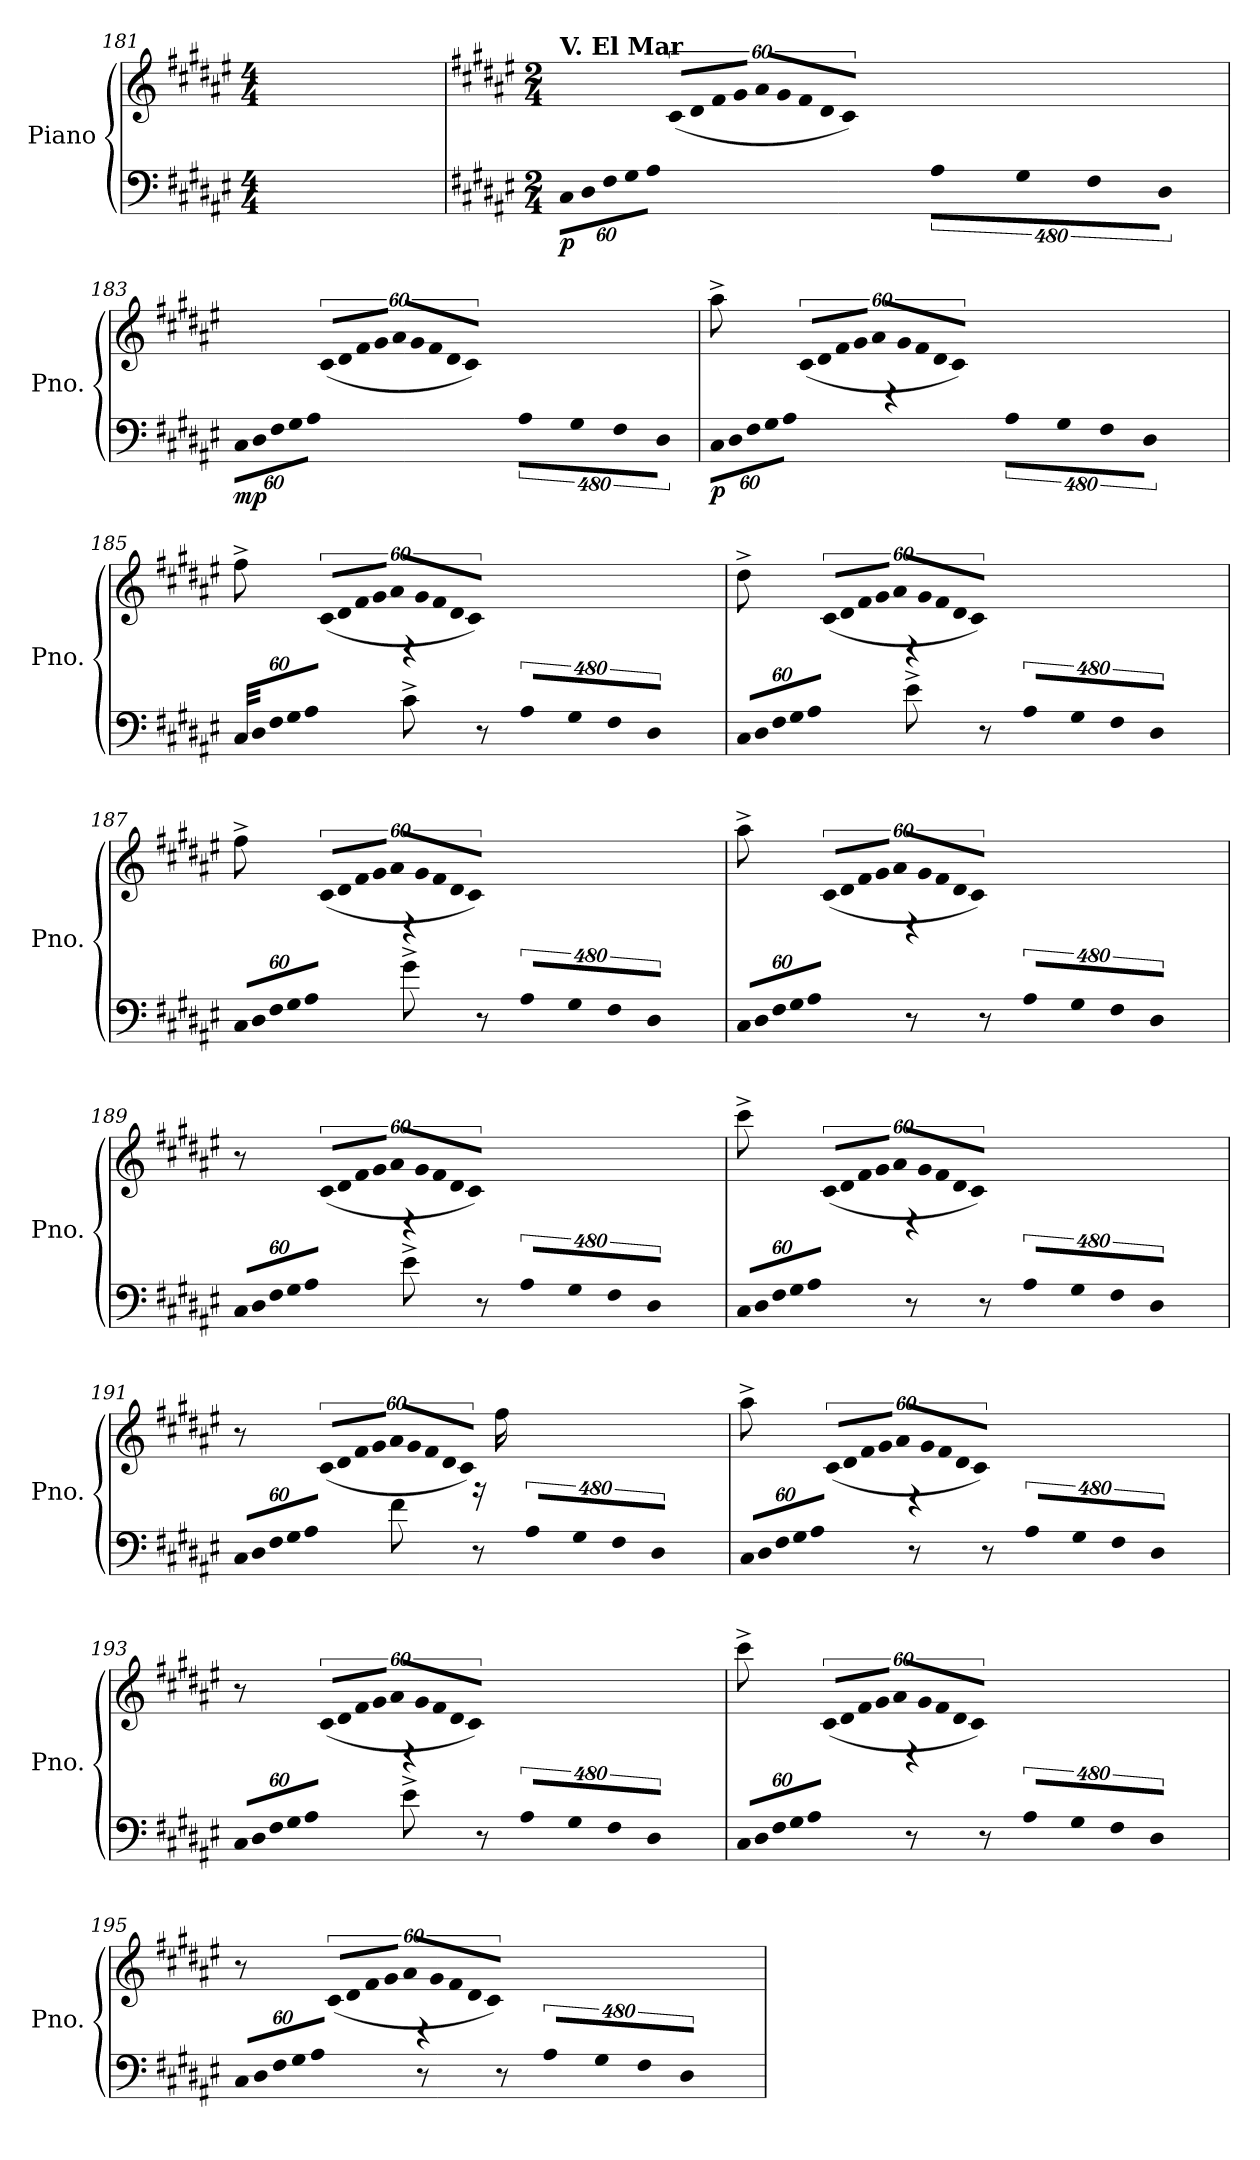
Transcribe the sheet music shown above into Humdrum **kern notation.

**kern	**kern	**dynam
*part1	*part1	*part1
*staff2	*staff1	*staff1/2
*I"Piano	*	*
*I'Pno.	*	*
*clefF4	*clefG2	*
*k[f#c#g#d#a#e#]	*k[f#c#g#d#a#e#]	*
*M4/4	*M4/4	*
=181	=181	=181
1ryy	1ryy	.
!!LO:LB:g=z
=182	=182	=182
*k[f#c#g#d#a#e#]	*k[f#c#g#d#a#e#]	*
*M2/4	*M2/4	*
!	!LO:TX:a:B:t=V. El Mar	!
!LO:N:vis=32	!LO:N:vis=8	!LO:DY:b=2
1920%53C#\LLL	640%71ryy	p
!LO:N:vis=32	!	!
1920%53D#\	.	.
!LO:N:vis=32	!	!
1920%53F#\	.	.
!LO:N:vis=32	!	!
1920%53G#\	.	.
!LO:N:vis=32	!	!
1920%53A#\JJJ	.	.
!	!LO:N:vis=32	!
.	1920%53ryy	.
!LO:N:vis=4	!	!
1920%427ryy	.	.
!	!LO:N:vis=32	!
.	(<1920%53c#/LLL	.
!	!LO:N:vis=32	!
.	1920%53d#/	.
!	!LO:N:vis=32	!
.	1920%53f#/	.
!	!LO:N:vis=32	!
.	1920%53g#/JJJ	.
!	!LO:N:vis=32	!
.	1920%53a#/LLL	.
!	!LO:N:vis=32	!
.	1920%53g#/	.
!	!LO:N:vis=32	!
.	1920%53f#/	.
!	!LO:N:vis=32	!
.	1920%53d#/	.
!	!LO:N:vis=32	!
.	1920%53c#/JJJ)	.
!LO:N:vis=32	!	!
1920%53ryy	.	.
!	!LO:N:vis=8	!
.	640%71ryy	.
!LO:N:vis=32	!	!
1920%53A#\LLL	.	.
!LO:N:vis=32	!	!
1920%53G#\	.	.
!LO:N:vis=32	!	!
1920%53F#\	.	.
!LO:N:vis=32	!	!
1920%53D#\JJJ	.	.
.	1920ryy	.
=183	=183	=183
!LO:N:vis=32	!LO:N:vis=8	!LO:DY:b=2
1920%53C#\LLL	640%71ryy	mp
!LO:N:vis=32	!	!
1920%53D#\	.	.
!LO:N:vis=32	!	!
1920%53F#\	.	.
!LO:N:vis=32	!	!
1920%53G#\	.	.
!LO:N:vis=32	!	!
1920%53A#\JJJ	.	.
!	!LO:N:vis=32	!
.	1920%53ryy	.
!LO:N:vis=4	!	!
1920%427ryy	.	.
!	!LO:N:vis=32	!
.	(<1920%53c#/LLL	.
!	!LO:N:vis=32	!
.	1920%53d#/	.
!	!LO:N:vis=32	!
.	1920%53f#/	.
!	!LO:N:vis=32	!
.	1920%53g#/JJJ	.
!	!LO:N:vis=32	!
.	1920%53a#/LLL	.
!	!LO:N:vis=32	!
.	1920%53g#/	.
!	!LO:N:vis=32	!
.	1920%53f#/	.
!	!LO:N:vis=32	!
.	1920%53d#/	.
!	!LO:N:vis=32	!
.	1920%53c#/JJJ)	.
!LO:N:vis=32	!	!
1920%53ryy	.	.
!	!LO:N:vis=8	!
.	640%71ryy	.
!LO:N:vis=32	!	!
1920%53A#\LLL	.	.
!LO:N:vis=32	!	!
1920%53G#\	.	.
!LO:N:vis=32	!	!
1920%53F#\	.	.
!LO:N:vis=32	!	!
1920%53D#\JJJ	.	.
.	1920ryy	.
!!LO:LB:g=z
=184	=184	=184
!LO:N:vis=32	!LO:N:vis=8	!LO:DY:b=2
*	*^	*
1920%53C#\LLL	640%71ryy	8aa#^\	p
!LO:N:vis=32	!	!	!
1920%53D#\	.	.	.
!LO:N:vis=32	!	!	!
1920%53F#\	.	.	.
!LO:N:vis=32	!	!	!
1920%53G#\	.	.	.
!LO:N:vis=32	!	!	!
1920%53A#\JJJ	.	.	.
!	!LO:N:vis=32	!	!
.	1920%53ryy	.	.
.	.	8ryy	.
!LO:N:vis=4	!	!	!
1920%427ryy	.	.	.
!	!LO:N:vis=32	!	!
.	(>1920%53c#/LLL	.	.
!	!LO:N:vis=32	!	!
.	1920%53d#/	.	.
!	!LO:N:vis=32	!	!
.	1920%53f#/	.	.
!	!LO:N:vis=32	!	!
.	1920%53g#/JJJ	.	.
!	!LO:N:vis=32	!	!
.	1920%53a#/LLL	.	.
.	.	4r	.
!	!LO:N:vis=32	!	!
.	1920%53g#/	.	.
!	!LO:N:vis=32	!	!
.	1920%53f#/	.	.
!	!LO:N:vis=32	!	!
.	1920%53d#/	.	.
!	!LO:N:vis=32	!	!
.	1920%53c#/JJJ)	.	.
!LO:N:vis=32	!	!	!
1920%53ryy	.	.	.
!	!LO:N:vis=8	!	!
.	640%71ryy	.	.
!LO:N:vis=32	!	!	!
1920%53A#\LLL	.	.	.
!LO:N:vis=32	!	!	!
1920%53G#\	.	.	.
!LO:N:vis=32	!	!	!
1920%53F#\	.	.	.
!LO:N:vis=32	!	!	!
1920%53D#\JJJ	.	.	.
.	480ryy	.	.
640ryy	.	.	.
=185	=185	=185	=185
!LO:N:vis=32	!LO:N:vis=8	!	!
*^	*	*	*
1920%53C#/LLL	4ryy	640%71ryy	8ff#^\	.
!LO:N:vis=32	!	!	!	!
1920%53D#/	.	.	.	.
!LO:N:vis=32	!	!	!	!
1920%53F#/	.	.	.	.
!LO:N:vis=32	!	!	!	!
1920%53G#/	.	.	.	.
!LO:N:vis=32	!	!	!	!
1920%53A#/JJJ	.	.	.	.
!	!	!LO:N:vis=32	!	!
.	.	1920%53ryy	.	.
.	.	.	8ryy	.
!LO:N:vis=4	!	!	!	!
1920%427ryy	.	.	.	.
!	!	!LO:N:vis=32	!	!
.	.	(>1920%53c#/LLL	.	.
!	!	!LO:N:vis=32	!	!
.	.	1920%53d#/	.	.
!	!	!LO:N:vis=32	!	!
.	.	1920%53f#/	.	.
!	!	!LO:N:vis=32	!	!
.	.	1920%53g#/JJJ	.	.
!	!	!LO:N:vis=32	!	!
.	.	1920%53a#/LLL	.	.
*8va	*	*	*	*
.	8cc#^\	.	4r	.
!	!	!LO:N:vis=32	!	!
.	.	1920%53g#/	.	.
!	!	!LO:N:vis=32	!	!
.	.	1920%53f#/	.	.
!	!	!LO:N:vis=32	!	!
.	.	1920%53d#/	.	.
!	!	!LO:N:vis=32	!	!
.	.	1920%53c#/JJJ)	.	.
!LO:N:vis=32	!	!	!	!
1920%53ryy	.	.	.	.
*X8va	*	*	*	*
.	8r	.	.	.
!	!	!LO:N:vis=8	!	!
.	.	640%71ryy	.	.
!LO:N:vis=32	!	!	!	!
1920%53A#/LLL	.	.	.	.
!LO:N:vis=32	!	!	!	!
1920%53G#/	.	.	.	.
!LO:N:vis=32	!	!	!	!
1920%53F#/	.	.	.	.
!LO:N:vis=32	!	!	!	!
1920%53D#/JJJ	.	.	.	.
.	.	480ryy	.	.
640ryy	.	.	.	.
!!LO:LB:g=z	!!
=186	=186	=186	=186	=186
!LO:N:vis=32	!	!LO:N:vis=8	!	!
1920%53C#/LLL	4ryy	640%71ryy	8dd#^\	.
!LO:N:vis=32	!	!	!	!
1920%53D#/	.	.	.	.
!LO:N:vis=32	!	!	!	!
1920%53F#/	.	.	.	.
!LO:N:vis=32	!	!	!	!
1920%53G#/	.	.	.	.
!LO:N:vis=32	!	!	!	!
1920%53A#/JJJ	.	.	.	.
!	!	!LO:N:vis=32	!	!
.	.	1920%53ryy	.	.
.	.	.	8ryy	.
!LO:N:vis=4	!	!	!	!
1920%427ryy	.	.	.	.
!	!	!LO:N:vis=32	!	!
.	.	(>1920%53c#/LLL	.	.
!	!	!LO:N:vis=32	!	!
.	.	1920%53d#/	.	.
!	!	!LO:N:vis=32	!	!
.	.	1920%53f#/	.	.
!	!	!LO:N:vis=32	!	!
.	.	1920%53g#/JJJ	.	.
!	!	!LO:N:vis=32	!	!
.	.	1920%53a#/LLL	.	.
*8va	*	*	*	*
.	8ee#^\	.	4r	.
!	!	!LO:N:vis=32	!	!
.	.	1920%53g#/	.	.
!	!	!LO:N:vis=32	!	!
.	.	1920%53f#/	.	.
!	!	!LO:N:vis=32	!	!
.	.	1920%53d#/	.	.
!	!	!LO:N:vis=32	!	!
.	.	1920%53c#/JJJ)	.	.
!LO:N:vis=32	!	!	!	!
1920%53ryy	.	.	.	.
*X8va	*	*	*	*
.	8r	.	.	.
!	!	!LO:N:vis=8	!	!
.	.	640%71ryy	.	.
!LO:N:vis=32	!	!	!	!
1920%53A#/LLL	.	.	.	.
!LO:N:vis=32	!	!	!	!
1920%53G#/	.	.	.	.
!LO:N:vis=32	!	!	!	!
1920%53F#/	.	.	.	.
!LO:N:vis=32	!	!	!	!
1920%53D#/JJJ	.	.	.	.
.	.	480ryy	.	.
640ryy	.	.	.	.
=187	=187	=187	=187	=187
!LO:N:vis=32	!	!LO:N:vis=8	!	!
1920%53C#/LLL	4ryy	640%71ryy	8ff#^\	.
!LO:N:vis=32	!	!	!	!
1920%53D#/	.	.	.	.
!LO:N:vis=32	!	!	!	!
1920%53F#/	.	.	.	.
!LO:N:vis=32	!	!	!	!
1920%53G#/	.	.	.	.
!LO:N:vis=32	!	!	!	!
1920%53A#/JJJ	.	.	.	.
!	!	!LO:N:vis=32	!	!
.	.	1920%53ryy	.	.
.	.	.	8ryy	.
!LO:N:vis=4	!	!	!	!
1920%427ryy	.	.	.	.
!	!	!LO:N:vis=32	!	!
.	.	(>1920%53c#/LLL	.	.
!	!	!LO:N:vis=32	!	!
.	.	1920%53d#/	.	.
!	!	!LO:N:vis=32	!	!
.	.	1920%53f#/	.	.
!	!	!LO:N:vis=32	!	!
.	.	1920%53g#/JJJ	.	.
!	!	!LO:N:vis=32	!	!
.	.	1920%53a#/LLL	.	.
*8va	*	*	*	*
.	8gg#^\	.	4r	.
!	!	!LO:N:vis=32	!	!
.	.	1920%53g#/	.	.
!	!	!LO:N:vis=32	!	!
.	.	1920%53f#/	.	.
!	!	!LO:N:vis=32	!	!
.	.	1920%53d#/	.	.
!	!	!LO:N:vis=32	!	!
.	.	1920%53c#/JJJ)	.	.
!LO:N:vis=32	!	!	!	!
1920%53ryy	.	.	.	.
*X8va	*	*	*	*
.	8r	.	.	.
!	!	!LO:N:vis=8	!	!
.	.	640%71ryy	.	.
!LO:N:vis=32	!	!	!	!
1920%53A#/LLL	.	.	.	.
!LO:N:vis=32	!	!	!	!
1920%53G#/	.	.	.	.
!LO:N:vis=32	!	!	!	!
1920%53F#/	.	.	.	.
!LO:N:vis=32	!	!	!	!
1920%53D#/JJJ	.	.	.	.
.	.	480ryy	.	.
640ryy	.	.	.	.
!!LO:PB:g=z	!!
=188	=188	=188	=188	=188
!LO:N:vis=32	!	!LO:N:vis=8	!	!
1920%53C#/LLL	4ryy	640%71ryy	8aa#^\	.
!LO:N:vis=32	!	!	!	!
1920%53D#/	.	.	.	.
!LO:N:vis=32	!	!	!	!
1920%53F#/	.	.	.	.
!LO:N:vis=32	!	!	!	!
1920%53G#/	.	.	.	.
!LO:N:vis=32	!	!	!	!
1920%53A#/JJJ	.	.	.	.
!	!	!LO:N:vis=32	!	!
.	.	1920%53ryy	.	.
.	.	.	8ryy	.
!LO:N:vis=4	!	!	!	!
1920%427ryy	.	.	.	.
!	!	!LO:N:vis=32	!	!
.	.	(>1920%53c#/LLL	.	.
!	!	!LO:N:vis=32	!	!
.	.	1920%53d#/	.	.
!	!	!LO:N:vis=32	!	!
.	.	1920%53f#/	.	.
!	!	!LO:N:vis=32	!	!
.	.	1920%53g#/JJJ	.	.
!	!	!LO:N:vis=32	!	!
.	.	1920%53a#/LLL	.	.
.	8r	.	4r	.
!	!	!LO:N:vis=32	!	!
.	.	1920%53g#/	.	.
!	!	!LO:N:vis=32	!	!
.	.	1920%53f#/	.	.
!	!	!LO:N:vis=32	!	!
.	.	1920%53d#/	.	.
!	!	!LO:N:vis=32	!	!
.	.	1920%53c#/JJJ)	.	.
!LO:N:vis=32	!	!	!	!
1920%53ryy	.	.	.	.
.	8r	.	.	.
!	!	!LO:N:vis=8	!	!
.	.	640%71ryy	.	.
!LO:N:vis=32	!	!	!	!
1920%53A#/LLL	.	.	.	.
!LO:N:vis=32	!	!	!	!
1920%53G#/	.	.	.	.
!LO:N:vis=32	!	!	!	!
1920%53F#/	.	.	.	.
!LO:N:vis=32	!	!	!	!
1920%53D#/JJJ	.	.	.	.
.	.	480ryy	.	.
640ryy	.	.	.	.
=189	=189	=189	=189	=189
!LO:N:vis=32	!	!LO:N:vis=8	!	!
1920%53C#/LLL	4ryy	640%71ryy	8r	.
!LO:N:vis=32	!	!	!	!
1920%53D#/	.	.	.	.
!LO:N:vis=32	!	!	!	!
1920%53F#/	.	.	.	.
!LO:N:vis=32	!	!	!	!
1920%53G#/	.	.	.	.
!LO:N:vis=32	!	!	!	!
1920%53A#/JJJ	.	.	.	.
!	!	!LO:N:vis=32	!	!
.	.	1920%53ryy	.	.
.	.	.	8ryy	.
!LO:N:vis=4	!	!	!	!
1920%427ryy	.	.	.	.
!	!	!LO:N:vis=32	!	!
.	.	(>1920%53c#/LLL	.	.
!	!	!LO:N:vis=32	!	!
.	.	1920%53d#/	.	.
!	!	!LO:N:vis=32	!	!
.	.	1920%53f#/	.	.
!	!	!LO:N:vis=32	!	!
.	.	1920%53g#/JJJ	.	.
!	!	!LO:N:vis=32	!	!
.	.	1920%53a#/LLL	.	.
*15ma	*	*	*	*
.	8eee#^\	.	4r	.
!	!	!LO:N:vis=32	!	!
.	.	1920%53g#/	.	.
!	!	!LO:N:vis=32	!	!
.	.	1920%53f#/	.	.
!	!	!LO:N:vis=32	!	!
.	.	1920%53d#/	.	.
!	!	!LO:N:vis=32	!	!
.	.	1920%53c#/JJJ)	.	.
!LO:N:vis=32	!	!	!	!
1920%53ryy	.	.	.	.
*X15ma	*	*	*	*
.	8r	.	.	.
!	!	!LO:N:vis=8	!	!
.	.	640%71ryy	.	.
!LO:N:vis=32	!	!	!	!
1920%53A#/LLL	.	.	.	.
!LO:N:vis=32	!	!	!	!
1920%53G#/	.	.	.	.
!LO:N:vis=32	!	!	!	!
1920%53F#/	.	.	.	.
!LO:N:vis=32	!	!	!	!
1920%53D#/JJJ	.	.	.	.
.	.	480ryy	.	.
640ryy	.	.	.	.
!!LO:LB:g=z	!!
=190	=190	=190	=190	=190
!LO:N:vis=32	!	!LO:N:vis=8	!	!
1920%53C#/LLL	4ryy	640%71ryy	8ccc#^\	.
!LO:N:vis=32	!	!	!	!
1920%53D#/	.	.	.	.
!LO:N:vis=32	!	!	!	!
1920%53F#/	.	.	.	.
!LO:N:vis=32	!	!	!	!
1920%53G#/	.	.	.	.
!LO:N:vis=32	!	!	!	!
1920%53A#/JJJ	.	.	.	.
!	!	!LO:N:vis=32	!	!
.	.	1920%53ryy	.	.
.	.	.	8ryy	.
!LO:N:vis=4	!	!	!	!
1920%427ryy	.	.	.	.
!	!	!LO:N:vis=32	!	!
.	.	(>1920%53c#/LLL	.	.
!	!	!LO:N:vis=32	!	!
.	.	1920%53d#/	.	.
!	!	!LO:N:vis=32	!	!
.	.	1920%53f#/	.	.
!	!	!LO:N:vis=32	!	!
.	.	1920%53g#/JJJ	.	.
!	!	!LO:N:vis=32	!	!
.	.	1920%53a#/LLL	.	.
.	8r	.	4r	.
!	!	!LO:N:vis=32	!	!
.	.	1920%53g#/	.	.
!	!	!LO:N:vis=32	!	!
.	.	1920%53f#/	.	.
!	!	!LO:N:vis=32	!	!
.	.	1920%53d#/	.	.
!	!	!LO:N:vis=32	!	!
.	.	1920%53c#/JJJ)	.	.
!LO:N:vis=32	!	!	!	!
1920%53ryy	.	.	.	.
.	8r	.	.	.
!	!	!LO:N:vis=8	!	!
.	.	640%71ryy	.	.
!LO:N:vis=32	!	!	!	!
1920%53A#/LLL	.	.	.	.
!LO:N:vis=32	!	!	!	!
1920%53G#/	.	.	.	.
!LO:N:vis=32	!	!	!	!
1920%53F#/	.	.	.	.
!LO:N:vis=32	!	!	!	!
1920%53D#/JJJ	.	.	.	.
.	.	480ryy	.	.
640ryy	.	.	.	.
=191	=191	=191	=191	=191
!LO:N:vis=32	!	!LO:N:vis=8	!	!
1920%53C#/LLL	4ryy	640%71ryy	8r	.
!LO:N:vis=32	!	!	!	!
1920%53D#/	.	.	.	.
!LO:N:vis=32	!	!	!	!
1920%53F#/	.	.	.	.
!LO:N:vis=32	!	!	!	!
1920%53G#/	.	.	.	.
!LO:N:vis=32	!	!	!	!
1920%53A#/JJJ	.	.	.	.
!	!	!LO:N:vis=32	!	!
.	.	1920%53ryy	.	.
.	.	.	8ryy	.
!LO:N:vis=4	!	!	!	!
1920%427ryy	.	.	.	.
!	!	!LO:N:vis=32	!	!
.	.	(>1920%53c#/LLL	.	.
!	!	!LO:N:vis=32	!	!
.	.	1920%53d#/	.	.
!	!	!LO:N:vis=32	!	!
.	.	1920%53f#/	.	.
!	!	!LO:N:vis=32	!	!
.	.	1920%53g#/JJJ	.	.
!	!	!LO:N:vis=32	!	!
.	.	1920%53a#/LLL	.	.
*8va	*	*	*	*
.	8ff#\	.	8ryy	.
!	!	!LO:N:vis=32	!	!
.	.	1920%53g#/	.	.
!	!	!LO:N:vis=32	!	!
.	.	1920%53f#/	.	.
!	!	!LO:N:vis=32	!	!
.	.	1920%53d#/	.	.
!	!	!LO:N:vis=32	!	!
.	.	1920%53c#/JJJ)	.	.
!LO:N:vis=32	!	!	!	!
1920%53ryy	.	.	.	.
*X8va	*	*	*	*
.	8r	.	16r	.
!	!	!LO:N:vis=8	!	!
.	.	640%71ryy	.	.
!LO:N:vis=32	!	!	!	!
1920%53A#/LLL	.	.	.	.
!LO:N:vis=32	!	!	!	!
1920%53G#/	.	.	.	.
.	.	.	16ff#\	.
!LO:N:vis=32	!	!	!	!
1920%53F#/	.	.	.	.
!LO:N:vis=32	!	!	!	!
1920%53D#/JJJ	.	.	.	.
.	.	480ryy	.	.
640ryy	.	.	.	.
!!LO:LB:g=z	!!
=192	=192	=192	=192	=192
!LO:N:vis=32	!	!LO:N:vis=8	!	!
1920%53C#/LLL	4ryy	640%71ryy	8aa#^\	.
!LO:N:vis=32	!	!	!	!
1920%53D#/	.	.	.	.
!LO:N:vis=32	!	!	!	!
1920%53F#/	.	.	.	.
!LO:N:vis=32	!	!	!	!
1920%53G#/	.	.	.	.
!LO:N:vis=32	!	!	!	!
1920%53A#/JJJ	.	.	.	.
!	!	!LO:N:vis=32	!	!
.	.	1920%53ryy	.	.
.	.	.	8ryy	.
!LO:N:vis=4	!	!	!	!
1920%427ryy	.	.	.	.
!	!	!LO:N:vis=32	!	!
.	.	(>1920%53c#/LLL	.	.
!	!	!LO:N:vis=32	!	!
.	.	1920%53d#/	.	.
!	!	!LO:N:vis=32	!	!
.	.	1920%53f#/	.	.
!	!	!LO:N:vis=32	!	!
.	.	1920%53g#/JJJ	.	.
!	!	!LO:N:vis=32	!	!
.	.	1920%53a#/LLL	.	.
.	8r	.	4r	.
!	!	!LO:N:vis=32	!	!
.	.	1920%53g#/	.	.
!	!	!LO:N:vis=32	!	!
.	.	1920%53f#/	.	.
!	!	!LO:N:vis=32	!	!
.	.	1920%53d#/	.	.
!	!	!LO:N:vis=32	!	!
.	.	1920%53c#/JJJ)	.	.
!LO:N:vis=32	!	!	!	!
1920%53ryy	.	.	.	.
.	8r	.	.	.
!	!	!LO:N:vis=8	!	!
.	.	640%71ryy	.	.
!LO:N:vis=32	!	!	!	!
1920%53A#/LLL	.	.	.	.
!LO:N:vis=32	!	!	!	!
1920%53G#/	.	.	.	.
!LO:N:vis=32	!	!	!	!
1920%53F#/	.	.	.	.
!LO:N:vis=32	!	!	!	!
1920%53D#/JJJ	.	.	.	.
.	.	480ryy	.	.
640ryy	.	.	.	.
=193	=193	=193	=193	=193
!LO:N:vis=32	!	!LO:N:vis=8	!	!
1920%53C#/LLL	4ryy	640%71ryy	8r	.
!LO:N:vis=32	!	!	!	!
1920%53D#/	.	.	.	.
!LO:N:vis=32	!	!	!	!
1920%53F#/	.	.	.	.
!LO:N:vis=32	!	!	!	!
1920%53G#/	.	.	.	.
!LO:N:vis=32	!	!	!	!
1920%53A#/JJJ	.	.	.	.
!	!	!LO:N:vis=32	!	!
.	.	1920%53ryy	.	.
.	.	.	8ryy	.
!LO:N:vis=4	!	!	!	!
1920%427ryy	.	.	.	.
!	!	!LO:N:vis=32	!	!
.	.	(>1920%53c#/LLL	.	.
!	!	!LO:N:vis=32	!	!
.	.	1920%53d#/	.	.
!	!	!LO:N:vis=32	!	!
.	.	1920%53f#/	.	.
!	!	!LO:N:vis=32	!	!
.	.	1920%53g#/JJJ	.	.
!	!	!LO:N:vis=32	!	!
.	.	1920%53a#/LLL	.	.
*15ma	*	*	*	*
.	8eee#^\	.	4r	.
!	!	!LO:N:vis=32	!	!
.	.	1920%53g#/	.	.
!	!	!LO:N:vis=32	!	!
.	.	1920%53f#/	.	.
!	!	!LO:N:vis=32	!	!
.	.	1920%53d#/	.	.
!	!	!LO:N:vis=32	!	!
.	.	1920%53c#/JJJ)	.	.
!LO:N:vis=32	!	!	!	!
1920%53ryy	.	.	.	.
*X15ma	*	*	*	*
.	8r	.	.	.
!	!	!LO:N:vis=8	!	!
.	.	640%71ryy	.	.
!LO:N:vis=32	!	!	!	!
1920%53A#/LLL	.	.	.	.
!LO:N:vis=32	!	!	!	!
1920%53G#/	.	.	.	.
!LO:N:vis=32	!	!	!	!
1920%53F#/	.	.	.	.
!LO:N:vis=32	!	!	!	!
1920%53D#/JJJ	.	.	.	.
.	.	480ryy	.	.
640ryy	.	.	.	.
!!LO:LB:g=z	!!
=194	=194	=194	=194	=194
!LO:N:vis=32	!	!LO:N:vis=8	!	!
1920%53C#/LLL	4ryy	640%71ryy	8ccc#^\	.
!LO:N:vis=32	!	!	!	!
1920%53D#/	.	.	.	.
!LO:N:vis=32	!	!	!	!
1920%53F#/	.	.	.	.
!LO:N:vis=32	!	!	!	!
1920%53G#/	.	.	.	.
!LO:N:vis=32	!	!	!	!
1920%53A#/JJJ	.	.	.	.
!	!	!LO:N:vis=32	!	!
.	.	1920%53ryy	.	.
.	.	.	8ryy	.
!LO:N:vis=4	!	!	!	!
1920%427ryy	.	.	.	.
!	!	!LO:N:vis=32	!	!
.	.	(>1920%53c#/LLL	.	.
!	!	!LO:N:vis=32	!	!
.	.	1920%53d#/	.	.
!	!	!LO:N:vis=32	!	!
.	.	1920%53f#/	.	.
!	!	!LO:N:vis=32	!	!
.	.	1920%53g#/JJJ	.	.
!	!	!LO:N:vis=32	!	!
.	.	1920%53a#/LLL	.	.
.	8r	.	4r	.
!	!	!LO:N:vis=32	!	!
.	.	1920%53g#/	.	.
!	!	!LO:N:vis=32	!	!
.	.	1920%53f#/	.	.
!	!	!LO:N:vis=32	!	!
.	.	1920%53d#/	.	.
!	!	!LO:N:vis=32	!	!
.	.	1920%53c#/JJJ)	.	.
!LO:N:vis=32	!	!	!	!
1920%53ryy	.	.	.	.
.	8r	.	.	.
!	!	!LO:N:vis=8	!	!
.	.	640%71ryy	.	.
!LO:N:vis=32	!	!	!	!
1920%53A#/LLL	.	.	.	.
!LO:N:vis=32	!	!	!	!
1920%53G#/	.	.	.	.
!LO:N:vis=32	!	!	!	!
1920%53F#/	.	.	.	.
!LO:N:vis=32	!	!	!	!
1920%53D#/JJJ	.	.	.	.
.	.	480ryy	.	.
640ryy	.	.	.	.
=195	=195	=195	=195	=195
!LO:N:vis=32	!	!LO:N:vis=8	!	!
1920%53C#/LLL	4ryy	640%71ryy	8r	.
!LO:N:vis=32	!	!	!	!
1920%53D#/	.	.	.	.
!LO:N:vis=32	!	!	!	!
1920%53F#/	.	.	.	.
!LO:N:vis=32	!	!	!	!
1920%53G#/	.	.	.	.
!LO:N:vis=32	!	!	!	!
1920%53A#/JJJ	.	.	.	.
!	!	!LO:N:vis=32	!	!
.	.	1920%53ryy	.	.
.	.	.	8ryy	.
!LO:N:vis=4	!	!	!	!
1920%427ryy	.	.	.	.
!	!	!LO:N:vis=32	!	!
.	.	(>1920%53c#/LLL	.	.
!	!	!LO:N:vis=32	!	!
.	.	1920%53d#/	.	.
!	!	!LO:N:vis=32	!	!
.	.	1920%53f#/	.	.
!	!	!LO:N:vis=32	!	!
.	.	1920%53g#/JJJ	.	.
!	!	!LO:N:vis=32	!	!
.	.	1920%53a#/LLL	.	.
.	8r	.	4r	.
!	!	!LO:N:vis=32	!	!
.	.	1920%53g#/	.	.
!	!	!LO:N:vis=32	!	!
.	.	1920%53f#/	.	.
!	!	!LO:N:vis=32	!	!
.	.	1920%53d#/	.	.
!	!	!LO:N:vis=32	!	!
.	.	1920%53c#/JJJ)	.	.
!LO:N:vis=32	!	!	!	!
1920%53ryy	.	.	.	.
.	8r	.	.	.
!	!	!LO:N:vis=8	!	!
.	.	640%71ryy	.	.
!LO:N:vis=32	!	!	!	!
1920%53A#/LLL	.	.	.	.
!LO:N:vis=32	!	!	!	!
1920%53G#/	.	.	.	.
!LO:N:vis=32	!	!	!	!
1920%53F#/	.	.	.	.
!LO:N:vis=32	!	!	!	!
1920%53D#/JJJ	.	.	.	.
.	.	480ryy	.	.
640ryy	.	.	.	.
*v	*v	*	*	*
*	*v	*v	*
=	=	=
*-	*-	*-
